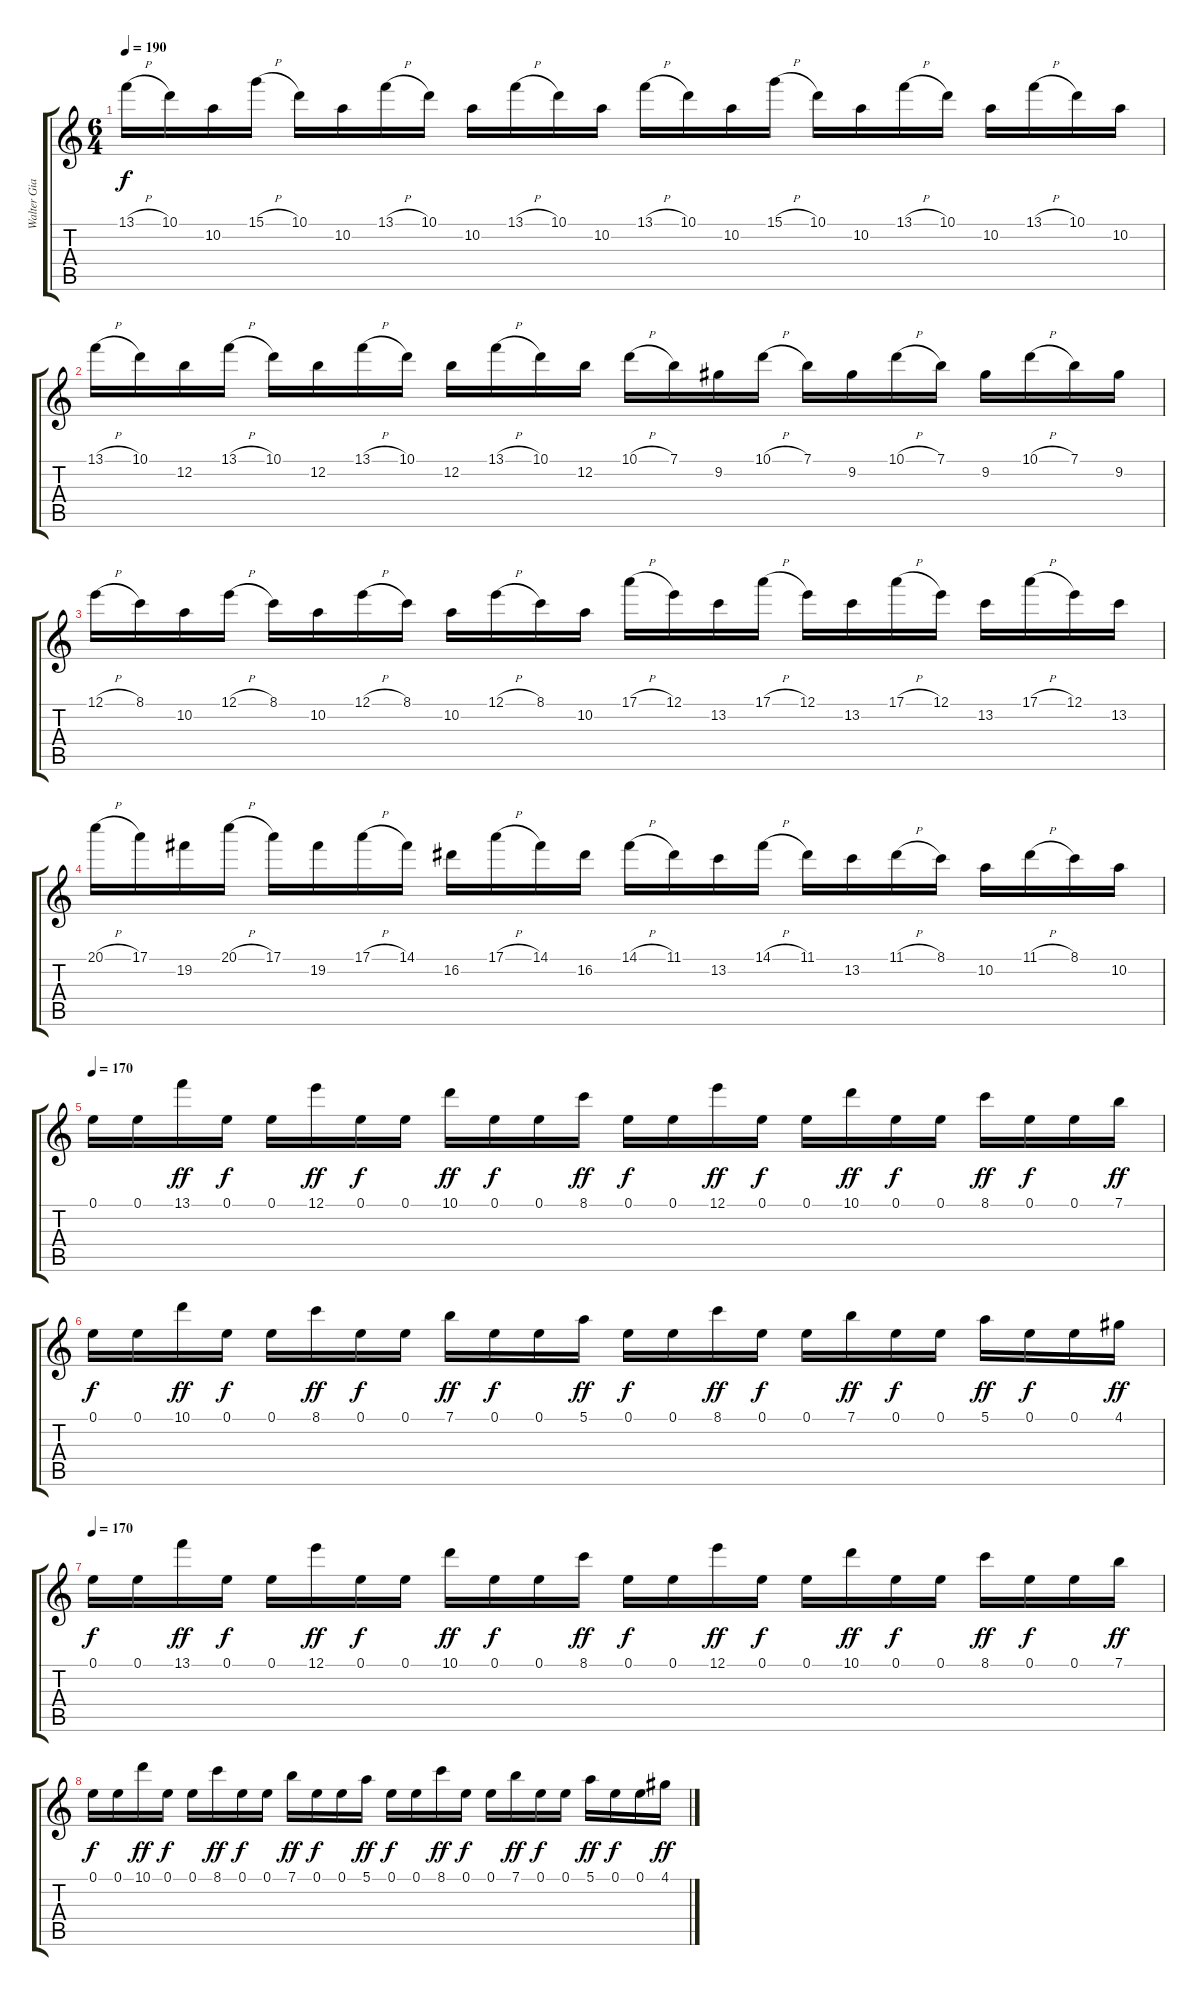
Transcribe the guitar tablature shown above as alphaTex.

\track ("Walter Giardino" "Walter Gia") {instrument overdrivenguitar}
\staff {score tabs}
\tuning (E4 B3 G3 D3 A2 E2) {hide}
\ts (6 4)
\tempo 190
\clef g2
\ks c
13.1{h}.16{dy f} 10.1.16 10.2.16 15.1{h}.16 10.1.16 10.2.16 13.1{h}.16 10.1.16 10.2.16 13.1{h}.16 10.1.16 10.2.16 13.1{h}.16 10.1.16 10.2.16 15.1{h}.16 10.1.16 10.2.16 13.1{h}.16 10.1.16 10.2.16 13.1{h}.16 10.1.16 10.2.16 |
13.1{h}.16 10.1.16 12.2.16 13.1{h}.16 10.1.16 12.2.16 13.1{h}.16 10.1.16 12.2.16 13.1{h}.16 10.1.16 12.2.16 10.1{h}.16 7.1.16 9.2.16 10.1{h}.16 7.1.16 9.2.16 10.1{h}.16 7.1.16 9.2.16 10.1{h}.16 7.1.16 9.2.16 |
12.1{h}.16 8.1.16 10.2.16 12.1{h}.16 8.1.16 10.2.16 12.1{h}.16 8.1.16 10.2.16 12.1{h}.16 8.1.16 10.2.16 17.1{h}.16 12.1.16 13.2.16 17.1{h}.16 12.1.16 13.2.16 17.1{h}.16 12.1.16 13.2.16 17.1{h}.16 12.1.16 13.2.16 |
20.1{h}.16 17.1.16 19.2.16 20.1{h}.16 17.1.16 19.2.16 17.1{h}.16 14.1.16 16.2.16 17.1{h}.16 14.1.16 16.2.16 14.1{h}.16 11.1.16 13.2.16 14.1{h}.16 11.1.16 13.2.16 11.1{h}.16 8.1.16 10.2.16 11.1{h}.16 8.1.16 10.2.16 |
\tempo 170
0.1.16 0.1.16 13.1.16{dy ff} 0.1.16{dy f} 0.1.16 12.1.16{dy ff} 0.1.16{dy f} 0.1.16 10.1.16{dy ff} 0.1.16{dy f} 0.1.16 8.1.16{dy ff} 0.1.16{dy f} 0.1.16 12.1.16{dy ff} 0.1.16{dy f} 0.1.16 10.1.16{dy ff} 0.1.16{dy f} 0.1.16 8.1.16{dy ff} 0.1.16{dy f} 0.1.16 7.1.16{dy ff} |
0.1.16{dy f} 0.1.16 10.1.16{dy ff} 0.1.16{dy f} 0.1.16 8.1.16{dy ff} 0.1.16{dy f} 0.1.16 7.1.16{dy ff} 0.1.16{dy f} 0.1.16 5.1.16{dy ff} 0.1.16{dy f} 0.1.16 8.1.16{dy ff} 0.1.16{dy f} 0.1.16 7.1.16{dy ff} 0.1.16{dy f} 0.1.16 5.1.16{dy ff} 0.1.16{dy f} 0.1.16 4.1.16{dy ff} |
\tempo 170
0.1.16{dy f} 0.1.16 13.1.16{dy ff} 0.1.16{dy f} 0.1.16 12.1.16{dy ff} 0.1.16{dy f} 0.1.16 10.1.16{dy ff} 0.1.16{dy f} 0.1.16 8.1.16{dy ff} 0.1.16{dy f} 0.1.16 12.1.16{dy ff} 0.1.16{dy f} 0.1.16 10.1.16{dy ff} 0.1.16{dy f} 0.1.16 8.1.16{dy ff} 0.1.16{dy f} 0.1.16 7.1.16{dy ff} |
0.1.16{dy f} 0.1.16 10.1.16{dy ff} 0.1.16{dy f} 0.1.16 8.1.16{dy ff} 0.1.16{dy f} 0.1.16 7.1.16{dy ff} 0.1.16{dy f} 0.1.16 5.1.16{dy ff} 0.1.16{dy f} 0.1.16 8.1.16{dy ff} 0.1.16{dy f} 0.1.16 7.1.16{dy ff} 0.1.16{dy f} 0.1.16 5.1.16{dy ff} 0.1.16{dy f} 0.1.16 4.1.16{dy ff}
